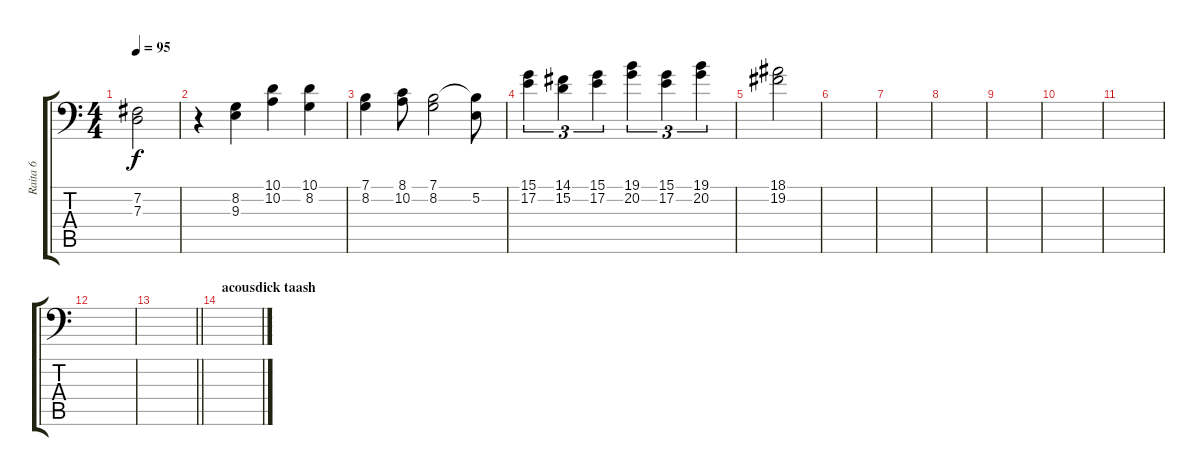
\track ("Raita 6" "Raita 6") {instrument drawbarorgan}
\staff {score tabs}
\tuning (E3 B2 G2 D2 A1 E1) {hide}
\ts (4 4)
\tempo 95
\clef f4
\ks c
(7.2 7.3).2{dy f} |
r.4 (8.2 9.3).4 (10.1 10.2).4 (10.1 8.2).4 |
(7.1 8.2).4 (8.1 10.2).8 (7.1 8.2).2 (7.1{t} 5.2).8 |
(15.1 17.2).4{tu (3 2)} (14.1 15.2).4{tu (3 2)} (15.1 17.2).4{tu (3 2)} (19.1 20.2).4{tu (3 2)} (15.1 17.2).4{tu (3 2)} (19.1 20.2).4{tu (3 2)} |
(18.1 19.2).2 |
|
|
|
|
|
|
|
\barLineRight lightlight
|
\section ("" "acousdick taash")
